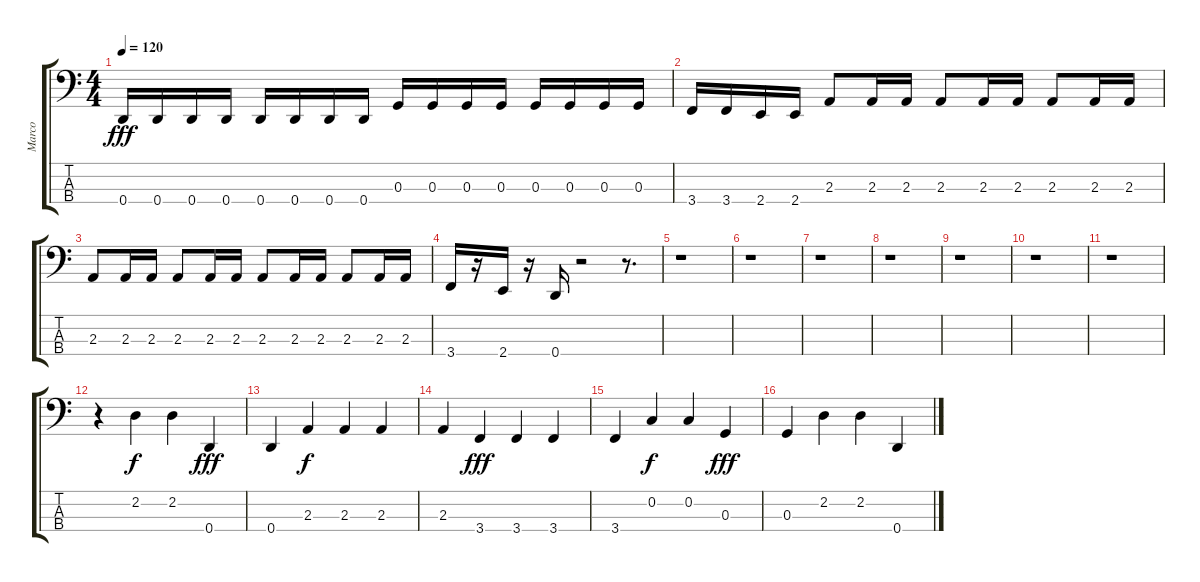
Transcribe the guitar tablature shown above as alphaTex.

\track ("Marco" "Marco") {instrument electricbasspick}
\staff {score tabs}
\tuning (F2 C2 G1 D1) {hide}
\ts (4 4)
\tempo 120
\clef f4
\ks c
0.4.16{dy fff} 0.4.16 0.4.16 0.4.16 0.4.16 0.4.16 0.4.16 0.4.16 0.3.16 0.3.16 0.3.16 0.3.16 0.3.16 0.3.16 0.3.16 0.3.16 |
3.4.16 3.4.16 2.4.16 2.4.16 2.3.8 2.3.16 2.3.16 2.3.8 2.3.16 2.3.16 2.3.8 2.3.16 2.3.16 |
2.3.8 2.3.16 2.3.16 2.3.8 2.3.16 2.3.16 2.3.8 2.3.16 2.3.16 2.3.8 2.3.16 2.3.16 |
3.4.16 r.16 2.4.16 r.16 0.4.16 r.2 r.8{d} |
r.1 |
r.1 |
r.1 |
r.1 |
r.1 |
r.1 |
r.1 |
r.4 2.2.4{dy f} 2.2.4 0.4.4{dy fff} |
0.4.4 2.3.4{dy f} 2.3.4 2.3.4 |
2.3.4 3.4.4{dy fff} 3.4.4 3.4.4 |
3.4.4 0.2.4{dy f} 0.2.4 0.3.4{dy fff} |
0.3.4 2.2.4 2.2.4 0.4.4
